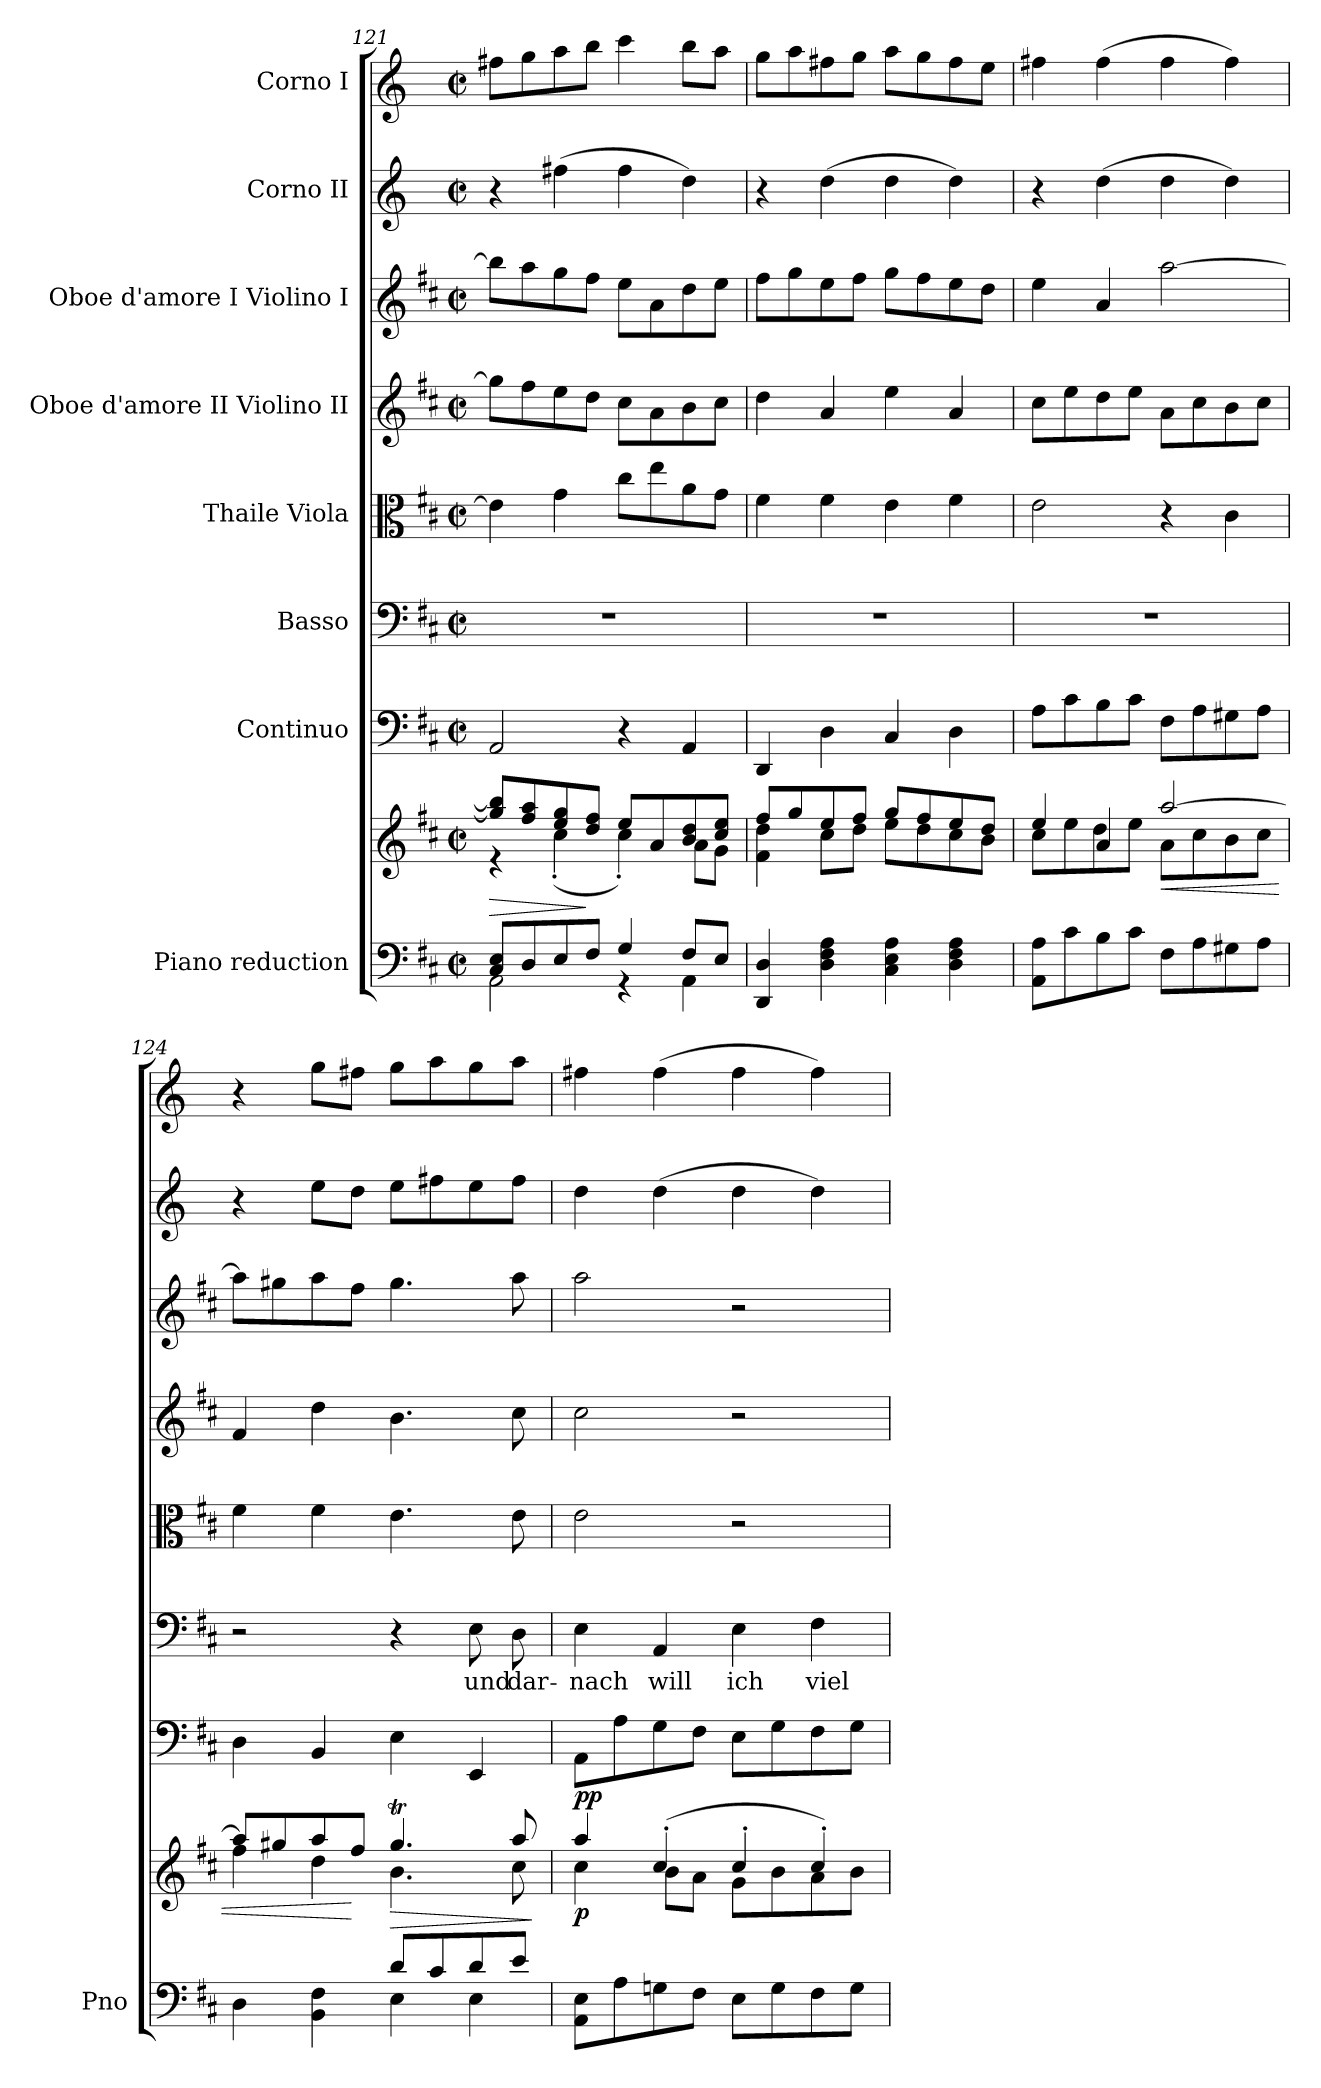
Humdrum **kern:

**kern	**kern	**dynam	**kern	**dynam	**kern	**text	**kern	**kern	**kern	**kern	**kern
*part8	*part8	*part8	*part7	*part7	*part6	*part6	*part5	*part4	*part3	*part2	*part1
*staff9	*staff8	*staff8/9	*staff7	*staff7	*staff6	*staff6	*staff5	*staff4	*staff3	*staff2	*staff1
*I"Piano reduction	*	*	*I"Continuo	*	*I"Basso	*	*I"Thaile Viola	*I"Oboe d'amore II Violino II	*I"Oboe d'amore I Violino I	*I"Corno II	*I"Corno I
*I'Pno	*	*	*	*	*	*	*	*	*	*	*
*clefF4	*clefG2	*	*clefF4	*	*clefF4	*	*clefC3	*clefG2	*clefG2	*clefG2	*clefG2
*	*	*	*	*	*	*	*	*	*	*ITrd3c5	*ITrd3c5
*k[f#c#]	*k[f#c#]	*	*k[f#c#]	*	*k[f#c#]	*	*k[f#c#]	*k[f#c#]	*k[f#c#]	*k[f#]	*k[f#]
*M2/2	*M2/2	*	*M2/2	*	*M2/2	*	*M2/2	*M2/2	*M2/2	*M2/2	*M2/2
*met(c|)	*met(c|)	*	*met(c|)	*	*met(c|)	*	*met(c|)	*met(c|)	*met(c|)	*met(c|)	*met(c|)
=121	=121	=121	=121	=121	=121	=121	=121	=121	=121	=121	=121
*^	*	*	*	*	*	*	*	*	*	*	*
!	!	!	!LO:HP:b	!	!	!	!	!	!	!	!	!
*	*	*^	*	*	*	*	*	*	*	*	*	*
8C#/ 8E/L	2AA\	8gg/] 8bb/]L	4r	>	2AA/	.	1r	.	4e\]	8gg\L]	8bb\L]	4r	8cc#X\L
8D/	.	8ff#/ 8aa/	.	.	.	.	.	.	.	8ff#\	8aa\	.	8dd\
8E/	.	8ee/ 8gg/	(<4cc#'\	.	.	.	.	.	4g\	8ee\	8gg\	(>4cc#X\	8ee\
8F#/J	.	8dd/ 8ff#/J	.	]	.	.	.	.	.	8dd\J	8ff#\J	.	8ff#\J
4G/	4r	8ee/L	4cc#'\)	.	4r	.	.	.	8cc#\L	8cc#\L	8ee\L	4cc#\	4gg\
.	.	8a/	.	.	.	.	.	.	8ee\	8a\	8a\	.	.
8F#/L	4AA\	8b/ 8dd/	8a\L	.	4AA/	.	.	.	8a\	8b\	8dd\	4a\)	8ff#\L
8E/J	.	8cc#/ 8ee/J	8g\J	.	.	.	.	.	8g\J	8cc#\J	8ee\J	.	8ee\J
*v	*v	*	*	*	*	*	*	*	*	*	*	*	*
=122	=122	=122	=122	=122	=122	=122	=122	=122	=122	=122	=122	=122
4DD/ 4D/	8ff#/L	4f#\ 4dd\	.	4DD/	.	1r	.	4f#\	4dd\	8ff#\L	4r	8dd\L
.	8gg/	.	.	.	.	.	.	.	.	8gg\	.	8ee\
4D\ 4F#\ 4A\	8ee/	8cc#\L	.	4D\	.	.	.	4f#\	4a/	8ee\	(>4a\	8cc#X\
.	8ff#/J	8dd\J	.	.	.	.	.	.	.	8ff#\J	.	8dd\J
4C#\ 4E\ 4A\	8gg/L	8ee\L	.	4C#/	.	.	.	4e\	4ee\	8gg\L	4a\	8ee\L
.	8ff#/	8dd\	.	.	.	.	.	.	.	8ff#\	.	8dd\
4D\ 4F#\ 4A\	8ee/	8cc#\	.	4D\	.	.	.	4f#\	4a/	8ee\	4a\)	8cc#\
.	8dd/J	8b\J	.	.	.	.	.	.	.	8dd\J	.	8b\J
=123	=123	=123	=123	=123	=123	=123	=123	=123	=123	=123	=123	=123
8AA\ 8A\L	4ee/	8cc#\L	.	8A\L	.	1r	.	2e\	8cc#\L	4ee\	4r	4cc#X\
8c#\	.	8ee\	.	8c#\	.	.	.	.	8ee\	.	.	.
8B\	4a/	8dd\	.	8B\	.	.	.	.	8dd\	4a/	(>4a\	(>4cc#\
8c#\J	.	8ee\J	.	8c#\J	.	.	.	.	8ee\J	.	.	.
!	!	!	!LO:HP:b	!	!	!	!	!	!	!	!	!
8F#\L	[2aa/	8a\L	<	8F#\L	.	.	.	4r	8a\L	[2aa\	4a\	4cc#\
8A\	.	8cc#\	.	8A\	.	.	.	.	8cc#\	.	.	.
8G#X\	.	8b\	.	8G#X\	.	.	.	4c#\	8b\	.	4a\)	4cc#\)
8A\J	.	8cc#\J	.	8A\J	.	.	.	.	8cc#\J	.	.	.
!!LO:PB:g=z
=124	=124	=124	=124	=124	=124	=124	=124	=124	=124	=124	=124	=124
*^	*	*	*	*	*	*	*	*	*	*	*	*
2ryy	4D\	8aa/L]	4ff#\	.	4D\	.	2r	.	4f#\	4f#/	8aa\L]	4r	4r
.	.	8gg#X/	.	.	.	.	.	.	.	.	8gg#X\	.	.
.	4BB\ 4F#\	8aa/	4dd\	.	4BB/	.	.	.	4f#\	4dd\	8aa\	8b\L	8dd\L
.	.	8ff#/J	.	[	.	.	.	.	.	.	8ff#\J	8a\J	8cc#X\J
!	!	!	!	!LO:HP:b	!	!	!	!	!	!	!	!	!
8d/L	4E\	4.gg#t/	4.b\	>	4E\	.	4r	.	4.e\	4.b\	4.gg#\	8b\L	8dd\L
8c#/	.	.	.	.	.	.	.	.	.	.	.	8cc#X\	8ee\
!	!	!	!	!	!	!	!	!LO:LY:b	!	!	!	!	!
8d/	4E\	.	.	.	4EE/	.	8E\	und	.	.	.	8b\	8dd\
!	!	!	!	!	!	!	!	!LO:LY:b	!	!	!	!	!
8e/J	.	8aa/	8cc#\	.	.	.	8D\	dar-	8e\	8cc#\	8aa\	8cc#\J	8ee\J
*v	*v	*	*	*	*	*	*	*	*	*	*	*	*
*	*v	*v	*	*	*	*	*	*	*	*	*	*
.	.	]	.	.	.	.	.	.	.	.	.
=125	=125	=125	=125	=125	=125	=125	=125	=125	=125	=125	=125
*	*^	*	*	*	*	*	*	*	*	*	*
!	!	!	!LO:DY:b	!	!LO:DY:b	!	!LO:LY:b	!	!	!	!	!
8AA\ 8E\L	4aa/	4cc#\	p	8AA\L	pp	4E\	nach	2e\	2cc#\	2aa\	4a\	4cc#X\
8A\	.	.	.	8A\	.	.	.	.	.	.	.	.
!	!	!	!	!	!	!	!LO:LY:b	!	!	!	!	!
8Gn\	(>4cc#'/	8b\L	.	8G\	.	4AA/	will	.	.	.	(>4a\	(>4cc#\
8F#\J	.	8a\J	.	8F#\J	.	.	.	.	.	.	.	.
!	!	!	!	!	!	!	!LO:LY:b	!	!	!	!	!
8E\L	4cc#'/	8g\L	.	8E\L	.	4E\	ich	2r	2r	2r	4a\	4cc#\
8G\	.	8b\	.	8G\	.	.	.	.	.	.	.	.
!	!	!	!	!	!	!	!LO:LY:b	!	!	!	!	!
8F#\	4cc#'/)	8a\	.	8F#\	.	4F#\	viel	.	.	.	4a\)	4cc#\)
8G\J	.	8b\J	.	8G\J	.	.	.	.	.	.	.	.
*	*v	*v	*	*	*	*	*	*	*	*	*	*
=	=	=	=	=	=	=	=	=	=	=	=
*-	*-	*-	*-	*-	*-	*-	*-	*-	*-	*-	*-
